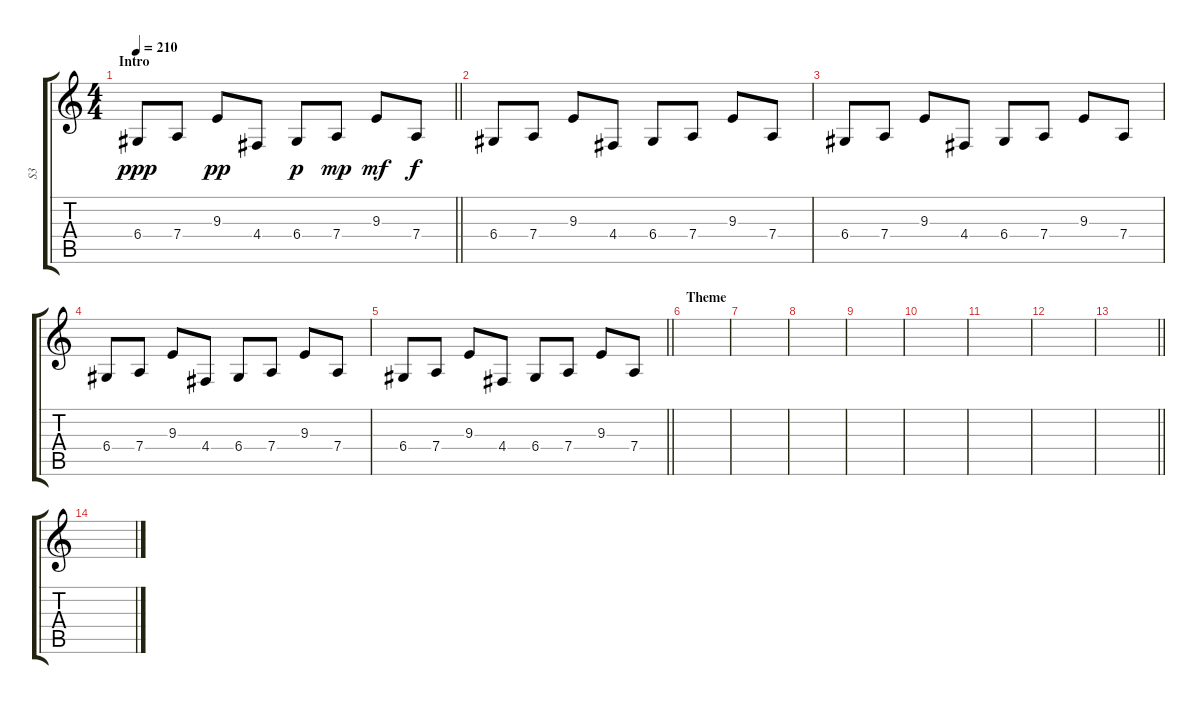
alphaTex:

\track ("S3" "S3") {instrument fx1rain}
\staff {score tabs}
\tuning (E4 B3 G3 D3 A2 D2) {hide}
\ts (4 4)
\section ("" "Intro")
\tempo 210
\clef g2
\barLineRight lightlight
\ks c
6.4.8{dy ppp instrument fx1rain} 7.4.8 9.3.8{dy pp} 4.4.8 6.4.8{dy p} 7.4.8{dy mp} 9.3.8{dy mf} 7.4.8{dy f} |
6.4.8 7.4.8 9.3.8 4.4.8 6.4.8 7.4.8 9.3.8 7.4.8 |
6.4.8 7.4.8 9.3.8 4.4.8 6.4.8 7.4.8 9.3.8 7.4.8 |
6.4.8 7.4.8 9.3.8 4.4.8 6.4.8 7.4.8 9.3.8 7.4.8 |
\barLineRight lightlight
6.4.8 7.4.8 9.3.8 4.4.8 6.4.8 7.4.8 9.3.8 7.4.8 |
\section ("" "Theme")
|
|
|
|
|
|
|
\barLineRight lightlight
|
\section ("" "")
